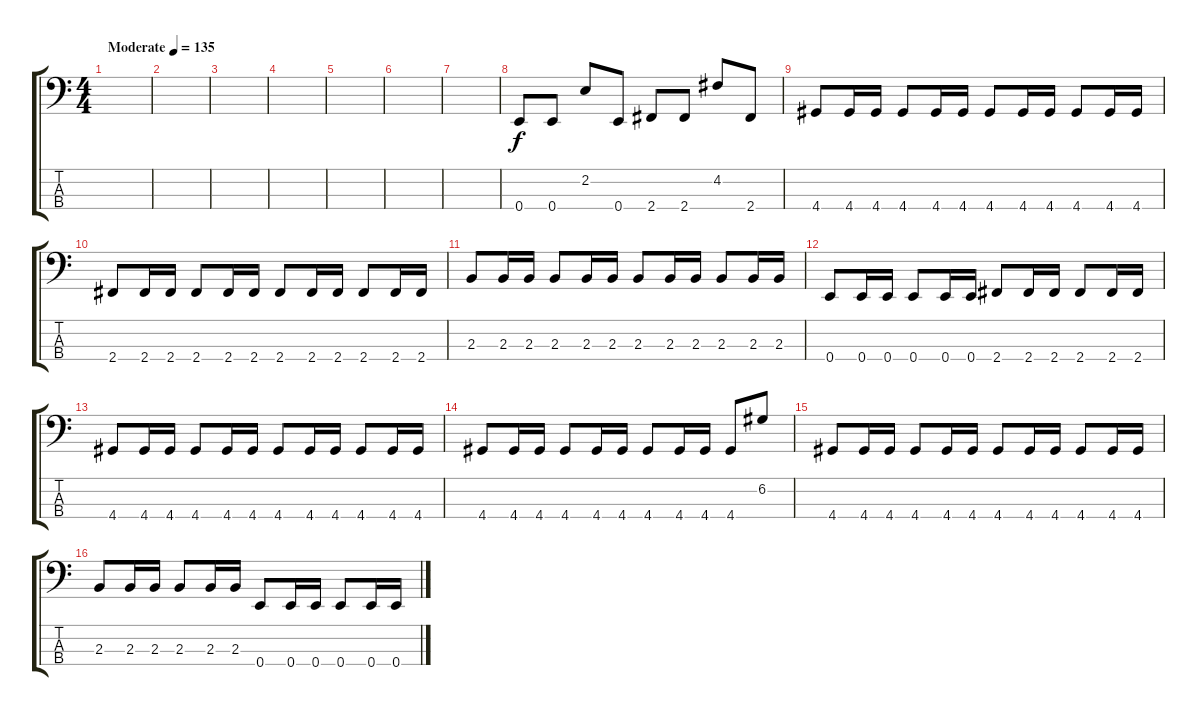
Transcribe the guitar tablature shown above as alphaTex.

\track "" {instrument electricbassfinger}
\staff {score tabs}
\tuning (G2 D2 A1 E1) {hide}
\ts (4 4)
\tempo (135 "Moderate")
\clef f4
\ks c
|
|
|
|
|
|
|
0.4.8 0.4.8 2.2.8 0.4.8 2.4.8 2.4.8 4.2.8 2.4.8 |
4.4.8 4.4.16 4.4.16 4.4.8 4.4.16 4.4.16 4.4.8 4.4.16 4.4.16 4.4.8 4.4.16 4.4.16 |
2.4.8 2.4.16 2.4.16 2.4.8 2.4.16 2.4.16 2.4.8 2.4.16 2.4.16 2.4.8 2.4.16 2.4.16 |
2.3.8 2.3.16 2.3.16 2.3.8 2.3.16 2.3.16 2.3.8 2.3.16 2.3.16 2.3.8 2.3.16 2.3.16 |
0.4.8 0.4.16 0.4.16 0.4.8 0.4.16 0.4.16 2.4.8 2.4.16 2.4.16 2.4.8 2.4.16 2.4.16 |
4.4.8 4.4.16 4.4.16 4.4.8 4.4.16 4.4.16 4.4.8 4.4.16 4.4.16 4.4.8 4.4.16 4.4.16 |
4.4.8 4.4.16 4.4.16 4.4.8 4.4.16 4.4.16 4.4.8 4.4.16 4.4.16 4.4.8 6.2.8 |
4.4.8 4.4.16 4.4.16 4.4.8 4.4.16 4.4.16 4.4.8 4.4.16 4.4.16 4.4.8 4.4.16 4.4.16 |
2.3.8 2.3.16 2.3.16 2.3.8 2.3.16 2.3.16 0.4.8 0.4.16 0.4.16 0.4.8 0.4.16 0.4.16
